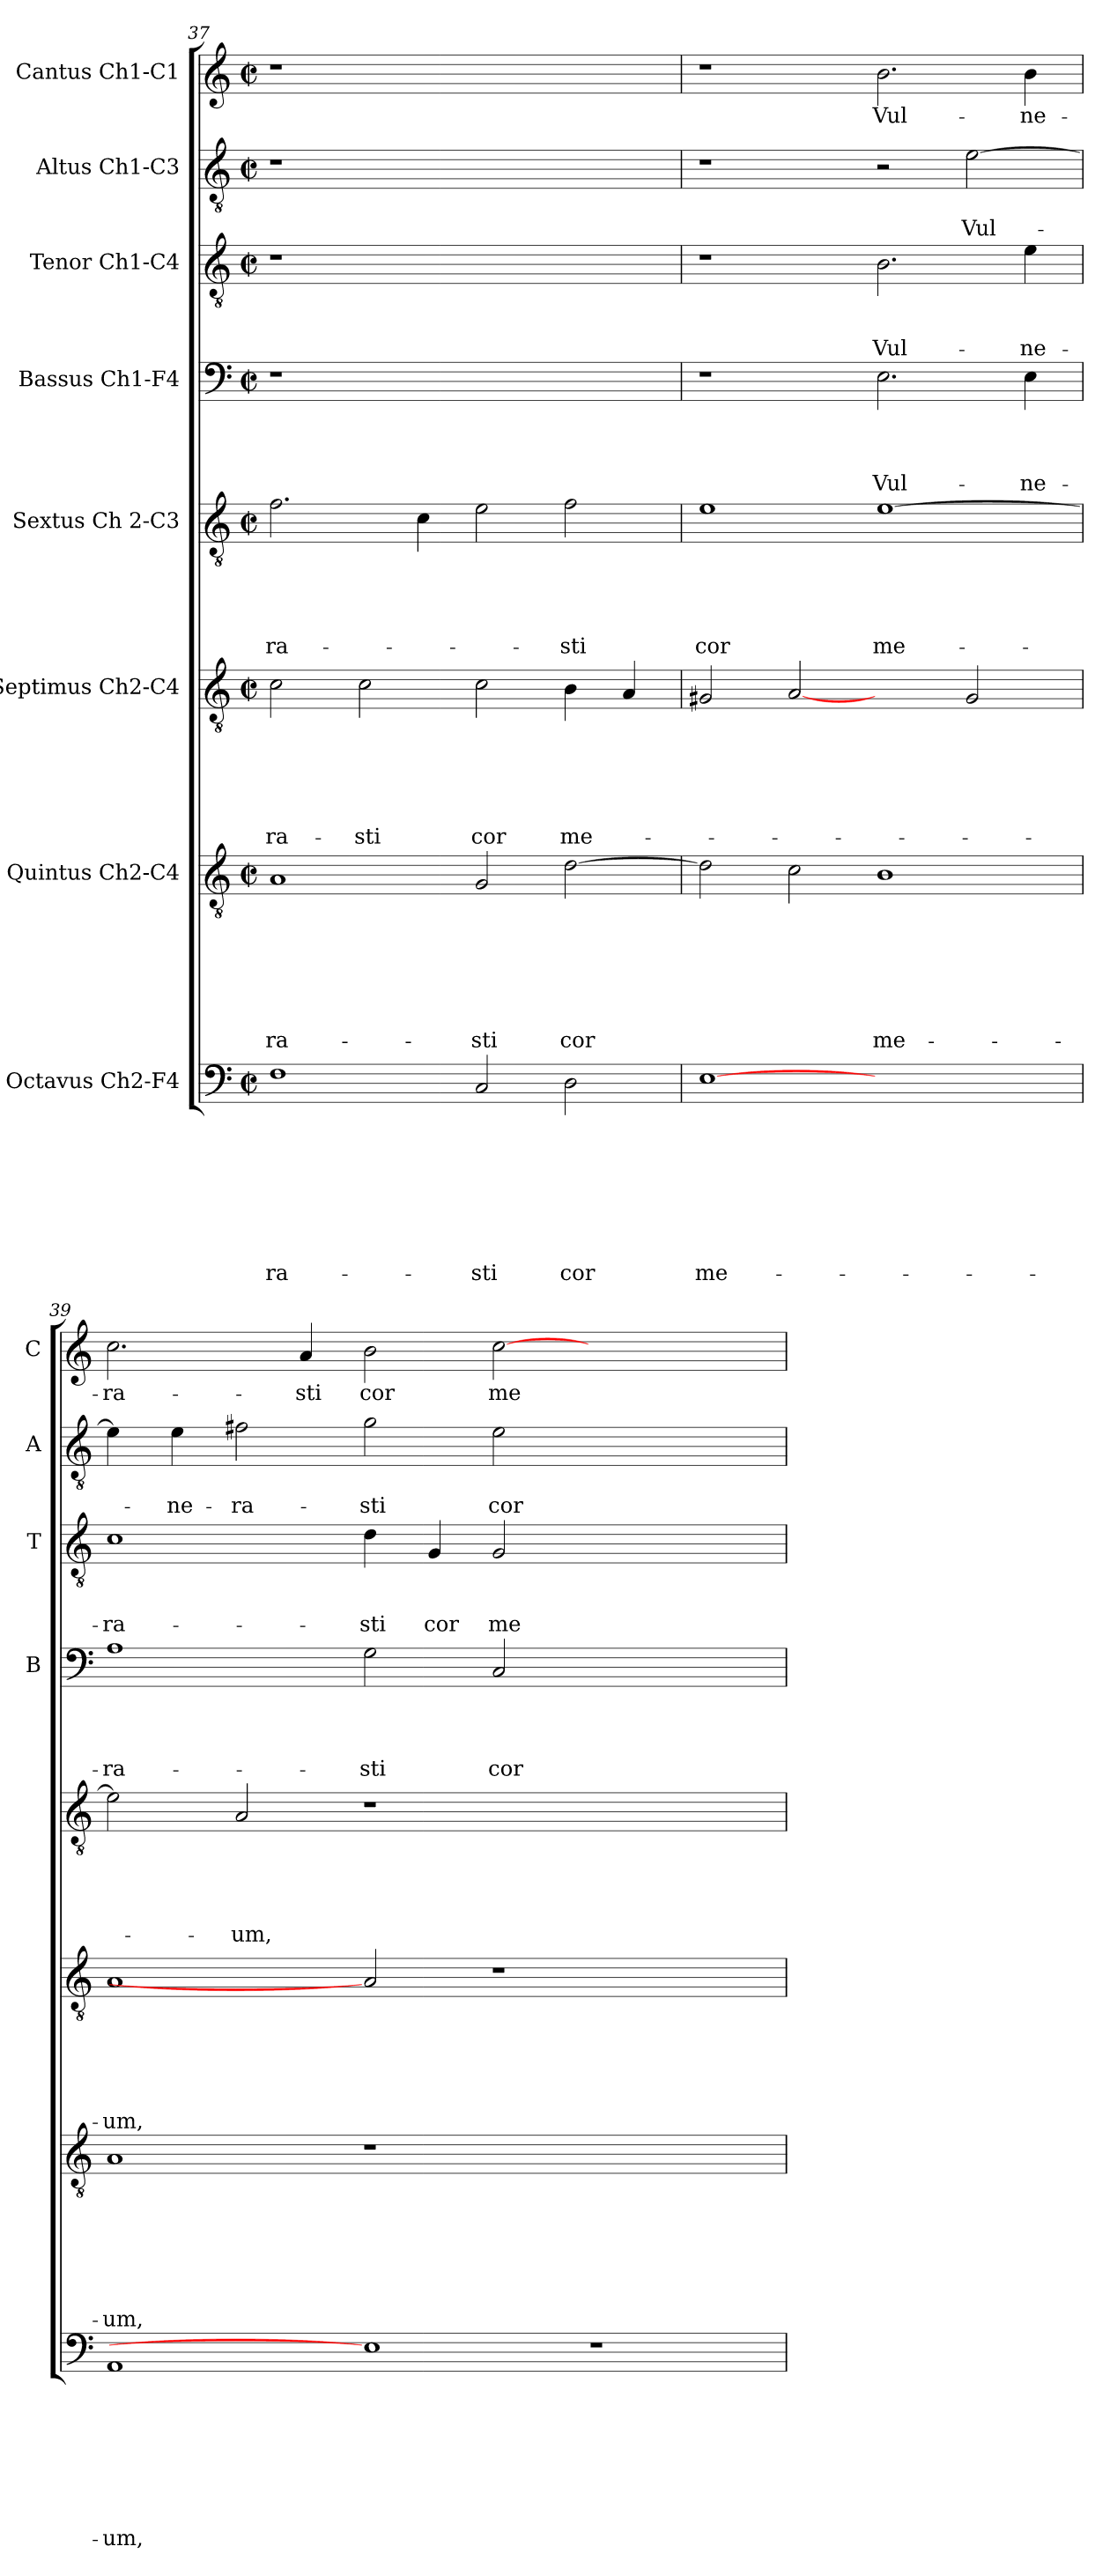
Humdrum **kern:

**kern	**text	**text	**text	**text	**text	**text	**text	**text	**kern	**text	**text	**text	**text	**text	**text	**text	**kern	**text	**text	**text	**text	**text	**text	**kern	**text	**text	**text	**text	**text	**kern	**text	**text	**text	**text	**kern	**text	**text	**text	**kern	**text	**text	**kern	**text
*part8	*part8	*part8	*part8	*part8	*part8	*part8	*part8	*part8	*part7	*part7	*part7	*part7	*part7	*part7	*part7	*part7	*part6	*part6	*part6	*part6	*part6	*part6	*part6	*part5	*part5	*part5	*part5	*part5	*part5	*part4	*part4	*part4	*part4	*part4	*part3	*part3	*part3	*part3	*part2	*part2	*part2	*part1	*part1
*staff8	*staff8	*staff8	*staff8	*staff8	*staff8	*staff8	*staff8	*staff8	*staff7	*staff7	*staff7	*staff7	*staff7	*staff7	*staff7	*staff7	*staff6	*staff6	*staff6	*staff6	*staff6	*staff6	*staff6	*staff5	*staff5	*staff5	*staff5	*staff5	*staff5	*staff4	*staff4	*staff4	*staff4	*staff4	*staff3	*staff3	*staff3	*staff3	*staff2	*staff2	*staff2	*staff1	*staff1
*I"Octavus Ch2-F4	*	*	*	*	*	*	*	*	*I"Quintus Ch2-C4	*	*	*	*	*	*	*	*I"Septimus Ch2-C4	*	*	*	*	*	*	*I"Sextus Ch 2-C3	*	*	*	*	*	*I"Bassus Ch1-F4	*	*	*	*	*I"Tenor Ch1-C4	*	*	*	*I"Altus Ch1-C3	*	*	*I"Cantus Ch1-C1	*
*	*	*	*	*	*	*	*	*	*	*	*	*	*	*	*	*	*	*	*	*	*	*	*	*	*	*	*	*	*	*I'B	*	*	*	*	*I'T	*	*	*	*I'A	*	*	*I'C	*
!!LO:LB:g=z
*clefF4	*	*	*	*	*	*	*	*	*clefGv2	*	*	*	*	*	*	*	*clefGv2	*	*	*	*	*	*	*clefGv2	*	*	*	*	*	*clefF4	*	*	*	*	*clefGv2	*	*	*	*clefGv2	*	*	*clefG2	*
*k[]	*	*	*	*	*	*	*	*	*k[]	*	*	*	*	*	*	*	*k[]	*	*	*	*	*	*	*k[]	*	*	*	*	*	*k[]	*	*	*	*	*k[]	*	*	*	*k[]	*	*	*k[]	*
*C:	*	*	*	*	*	*	*	*	*C:	*	*	*	*	*	*	*	*C:	*	*	*	*	*	*	*C:	*	*	*	*	*	*C:	*	*	*	*	*C:	*	*	*	*C:	*	*	*C:	*
*M2/2	*	*	*	*	*	*	*	*	*M2/2	*	*	*	*	*	*	*	*M2/2	*	*	*	*	*	*	*M2/2	*	*	*	*	*	*M2/2	*	*	*	*	*M2/2	*	*	*	*M2/2	*	*	*M2/2	*
*met(c|)	*	*	*	*	*	*	*	*	*met(c|)	*	*	*	*	*	*	*	*met(c|)	*	*	*	*	*	*	*met(c|)	*	*	*	*	*	*met(c|)	*	*	*	*	*met(c|)	*	*	*	*met(c|)	*	*	*met(c|)	*
=37	=37	=37	=37	=37	=37	=37	=37	=37	=37	=37	=37	=37	=37	=37	=37	=37	=37	=37	=37	=37	=37	=37	=37	=37	=37	=37	=37	=37	=37	=37	=37	=37	=37	=37	=37	=37	=37	=37	=37	=37	=37	=37	=37
!	!	!	!	!	!	!	!	!LO:LY:b	!	!	!	!	!	!	!	!LO:LY:b	!	!	!	!	!	!	!LO:LY:b	!	!	!	!	!	!LO:LY:b	!	!	!	!	!	!	!	!	!	!	!	!	!	!
1F	.	.	.	.	.	.	.	-ra-	1A	.	.	.	.	.	.	-ra-	2c\	.	.	.	.	.	-ra-	2.f\	.	.	.	.	-ra-	1r	.	.	.	.	1r	.	.	.	1r	.	.	1r	.
!	!	!	!	!	!	!	!	!	!	!	!	!	!	!	!	!	!	!	!	!	!	!	!LO:LY:b	!	!	!	!	!	!	!	!	!	!	!	!	!	!	!	!	!	!	!	!
.	.	.	.	.	.	.	.	.	.	.	.	.	.	.	.	.	2c\	.	.	.	.	.	-sti	.	.	.	.	.	.	.	.	.	.	.	.	.	.	.	.	.	.	.	.
.	.	.	.	.	.	.	.	.	.	.	.	.	.	.	.	.	.	.	.	.	.	.	.	4c\	.	.	.	.	.	.	.	.	.	.	.	.	.	.	.	.	.	.	.
!	!	!	!	!	!	!	!	!LO:LY:b	!	!	!	!	!	!	!	!LO:LY:b	!	!	!	!	!	!	!LO:LY:b	!	!	!	!	!	!	!	!	!	!	!	!	!	!	!	!	!	!	!	!
2C/	.	.	.	.	.	.	.	-sti	2G/	.	.	.	.	.	.	-sti	2c\	.	.	.	.	.	cor	2e\	.	.	.	.	.	1ryy	.	.	.	.	1ryy	.	.	.	1ryy	.	.	1ryy	.
!	!	!	!	!	!	!	!	!LO:LY:b	!	!	!	!	!	!	!	!LO:LY:b	!	!	!	!	!	!	!LO:LY:b	!	!	!	!	!	!LO:LY:b	!	!	!	!	!	!	!	!	!	!	!	!	!	!
2D\	.	.	.	.	.	.	.	cor	[2d\	.	.	.	.	.	.	cor	4B\	.	.	.	.	.	me-	2f\	.	.	.	.	-sti	.	.	.	.	.	.	.	.	.	.	.	.	.	.
.	.	.	.	.	.	.	.	.	.	.	.	.	.	.	.	.	4A/	.	.	.	.	.	.	.	.	.	.	.	.	.	.	.	.	.	.	.	.	.	.	.	.	.	.
=38	=38	=38	=38	=38	=38	=38	=38	=38	=38	=38	=38	=38	=38	=38	=38	=38	=38	=38	=38	=38	=38	=38	=38	=38	=38	=38	=38	=38	=38	=38	=38	=38	=38	=38	=38	=38	=38	=38	=38	=38	=38	=38	=38
!	!	!	!	!	!	!	!	!LO:LY:b	!	!	!	!	!	!	!	!	!	!	!	!	!	!	!	!	!	!	!	!	!LO:LY:b	!	!	!	!	!	!	!	!	!	!	!	!	!	!
[1E	.	.	.	.	.	.	.	me-	2d\]	.	.	.	.	.	.	.	2G#X/	.	.	.	.	.	.	1e	.	.	.	.	cor	1r	.	.	.	.	1r	.	.	.	1r	.	.	1r	.
.	.	.	.	.	.	.	.	.	2c\	.	.	.	.	.	.	.	[2A	.	.	.	.	.	.	.	.	.	.	.	.	.	.	.	.	.	.	.	.	.	.	.	.	.	.
!	!	!	!	!	!	!	!	!	!	!	!	!	!	!	!	!LO:LY:b	!	!	!	!	!	!	!	!	!	!	!	!	!LO:LY:b	!	!	!	!	!LO:LY:b	!	!	!	!LO:LY:b	!	!	!	!	!LO:LY:b
1ryy	.	.	.	.	.	.	.	.	1B	.	.	.	.	.	.	me-	2ryy	.	.	.	.	.	.	[1e	.	.	.	.	me-	2.E\	.	.	.	Vul-	2.B\	.	.	Vul-	2r	.	.	2.b\	Vul-
!	!	!	!	!	!	!	!	!	!	!	!	!	!	!	!	!	!	!	!	!	!	!	!	!	!	!	!	!	!	!	!	!	!	!	!	!	!	!	!	!	!LO:LY:b	!	!
.	.	.	.	.	.	.	.	.	.	.	.	.	.	.	.	.	2G#/	.	.	.	.	.	.	.	.	.	.	.	.	.	.	.	.	.	.	.	.	.	[2e\	.	Vul-	.	.
!	!	!	!	!	!	!	!	!	!	!	!	!	!	!	!	!	!	!	!	!	!	!	!	!	!	!	!	!	!	!	!	!	!	!LO:LY:b	!	!	!	!LO:LY:b	!	!	!	!	!LO:LY:b
.	.	.	.	.	.	.	.	.	.	.	.	.	.	.	.	.	.	.	.	.	.	.	.	.	.	.	.	.	.	4E\	.	.	.	-ne-	4e\	.	.	-ne-	.	.	.	4b\	-ne-
=39	=39	=39	=39	=39	=39	=39	=39	=39	=39	=39	=39	=39	=39	=39	=39	=39	=39	=39	=39	=39	=39	=39	=39	=39	=39	=39	=39	=39	=39	=39	=39	=39	=39	=39	=39	=39	=39	=39	=39	=39	=39	=39	=39
!	!	!	!	!	!	!	!	!LO:LY:b	!	!	!	!	!	!	!	!LO:LY:b	!	!	!	!	!	!	!LO:LY:b	!	!	!	!	!	!	!	!	!	!	!LO:LY:b	!	!	!	!LO:LY:b	!	!	!	!	!LO:LY:b
1AA	.	.	.	.	.	.	.	-um,	1A	.	.	.	.	.	.	-um,	1A	.	.	.	.	.	-um,	2e\]	.	.	.	.	.	1A	.	.	.	-ra-	1c	.	.	-ra-	4e\]	.	.	2.cc\	-ra-
!	!	!	!	!	!	!	!	!	!	!	!	!	!	!	!	!	!	!	!	!	!	!	!	!	!	!	!	!	!	!	!	!	!	!	!	!	!	!	!	!	!LO:LY:b	!	!
.	.	.	.	.	.	.	.	.	.	.	.	.	.	.	.	.	.	.	.	.	.	.	.	.	.	.	.	.	.	.	.	.	.	.	.	.	.	.	4e\	.	-ne-	.	.
!	!	!	!	!	!	!	!	!	!	!	!	!	!	!	!	!	!	!	!	!	!	!	!	!	!	!	!	!	!LO:LY:b	!	!	!	!	!	!	!	!	!	!	!	!LO:LY:b	!	!
.	.	.	.	.	.	.	.	.	.	.	.	.	.	.	.	.	.	.	.	.	.	.	.	2A/	.	.	.	.	-um,	.	.	.	.	.	.	.	.	.	2f#X\	.	-ra-	.	.
!	!	!	!	!	!	!	!	!	!	!	!	!	!	!	!	!	!	!	!	!	!	!	!	!	!	!	!	!	!	!	!	!	!	!	!	!	!	!	!	!	!	!	!LO:LY:b
.	.	.	.	.	.	.	.	.	.	.	.	.	.	.	.	.	.	.	.	.	.	.	.	.	.	.	.	.	.	.	.	.	.	.	.	.	.	.	.	.	.	4a/	-sti
!	!	!	!	!	!	!	!	!	!	!	!	!	!	!	!	!	!	!	!	!	!	!	!	!	!	!	!	!	!	!	!	!	!	!LO:LY:b	!	!	!	!LO:LY:b	!	!	!LO:LY:b	!	!LO:LY:b
1E]	.	.	.	.	.	.	.	.	1r	.	.	.	.	.	.	.	2A]	.	.	.	.	.	.	1r	.	.	.	.	.	2G\	.	.	.	-sti	4d\	.	.	-sti	2g\	.	-sti	2b\	cor
!	!	!	!	!	!	!	!	!	!	!	!	!	!	!	!	!	!	!	!	!	!	!	!	!	!	!	!	!	!	!	!	!	!	!	!	!	!	!LO:LY:b	!	!	!	!	!
.	.	.	.	.	.	.	.	.	.	.	.	.	.	.	.	.	.	.	.	.	.	.	.	.	.	.	.	.	.	.	.	.	.	.	4G/	.	.	cor	.	.	.	.	.
!	!	!	!	!	!	!	!	!	!	!	!	!	!	!	!	!	!	!	!	!	!	!	!	!	!	!	!	!	!	!	!	!	!	!LO:LY:b	!	!	!	!LO:LY:b	!	!	!LO:LY:b	!	!LO:LY:b
.	.	.	.	.	.	.	.	.	.	.	.	.	.	.	.	.	1r	.	.	.	.	.	.	.	.	.	.	.	.	2C/	.	.	.	cor	2G/	.	.	me-	2e\	.	cor	[2cc\	me-
1r	.	.	.	.	.	.	.	.	1ryy	.	.	.	.	.	.	.	.	.	.	.	.	.	.	1ryy	.	.	.	.	.	1ryy	.	.	.	.	1ryy	.	.	.	1ryy	.	.	1ryy	.
.	.	.	.	.	.	.	.	.	.	.	.	.	.	.	.	.	2ryy	.	.	.	.	.	.	.	.	.	.	.	.	.	.	.	.	.	.	.	.	.	.	.	.	.	.
=	=	=	=	=	=	=	=	=	=	=	=	=	=	=	=	=	=	=	=	=	=	=	=	=	=	=	=	=	=	=	=	=	=	=	=	=	=	=	=	=	=	=	=
*-	*-	*-	*-	*-	*-	*-	*-	*-	*-	*-	*-	*-	*-	*-	*-	*-	*-	*-	*-	*-	*-	*-	*-	*-	*-	*-	*-	*-	*-	*-	*-	*-	*-	*-	*-	*-	*-	*-	*-	*-	*-	*-	*-
